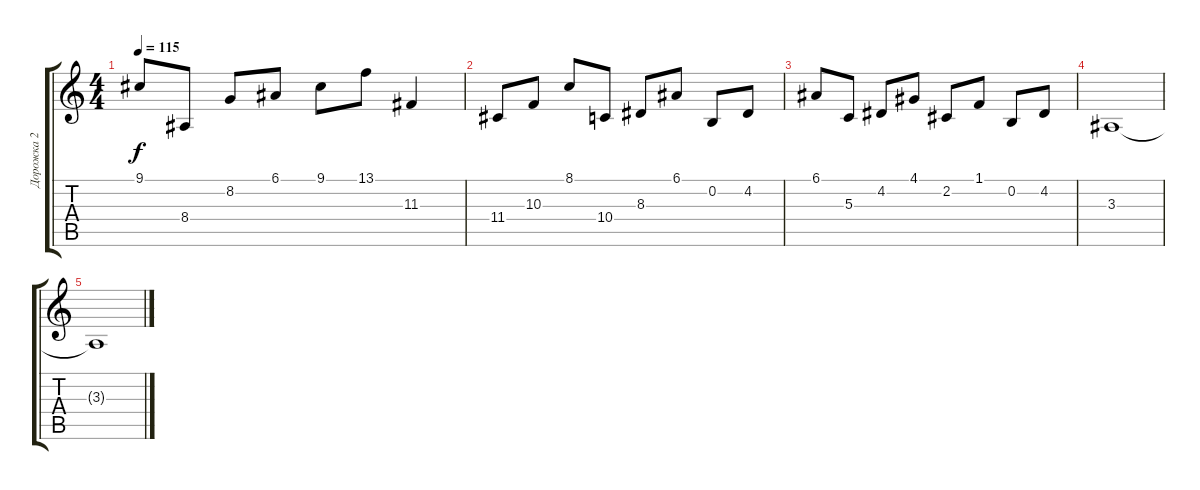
\track ("Дорожка 2" "Дорожка 2") {instrument harpsichord}
\staff {score tabs}
\tuning (E4 B3 G3 D3 A2 E2) {hide}
\ts (4 4)
\tempo 115
\clef g2
\ks c
9.1.8{dy f} 8.4.8 8.2.8 6.1.8 9.1.8 13.1.8 11.3.4 |
11.4.8 10.3.8 8.1.8 10.4.8 8.3.8 6.1.8 0.2.8 4.2.8 |
6.1.8 5.3.8 4.2.8 4.1.8 2.2.8 1.1.8 0.2.8 4.2.8 |
3.3.1 |
3.3{t}.1
